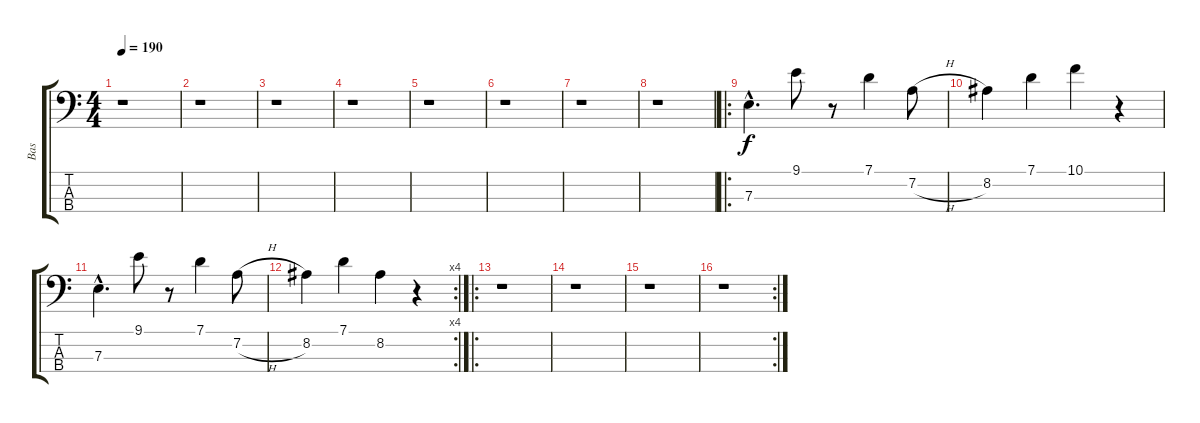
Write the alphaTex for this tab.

\track ("Bas" "Bas") {instrument electricbasspick}
\staff {score tabs}
\tuning (G2 D2 A1 E1) {hide}
\ts (4 4)
\tempo 190
\clef f4
\ks c
r.1{dy f instrument electricbasspick} |
r.1 |
r.1 |
r.1 |
r.1 |
r.1 |
r.1 |
r.1 |
\ro
7.3{hac}.4{d} 9.1.8 r.8 7.1.4 7.2{h}.8 |
8.2.4 7.1.4 10.1.4 r.4 |
7.3{hac}.4{d} 9.1.8 r.8 7.1.4 7.2{h}.8 |
\rc 4
8.2.4 7.1.4 8.2.4 r.4 |
\ro
r.1 |
r.1 |
r.1 |
\rc 2
r.1
